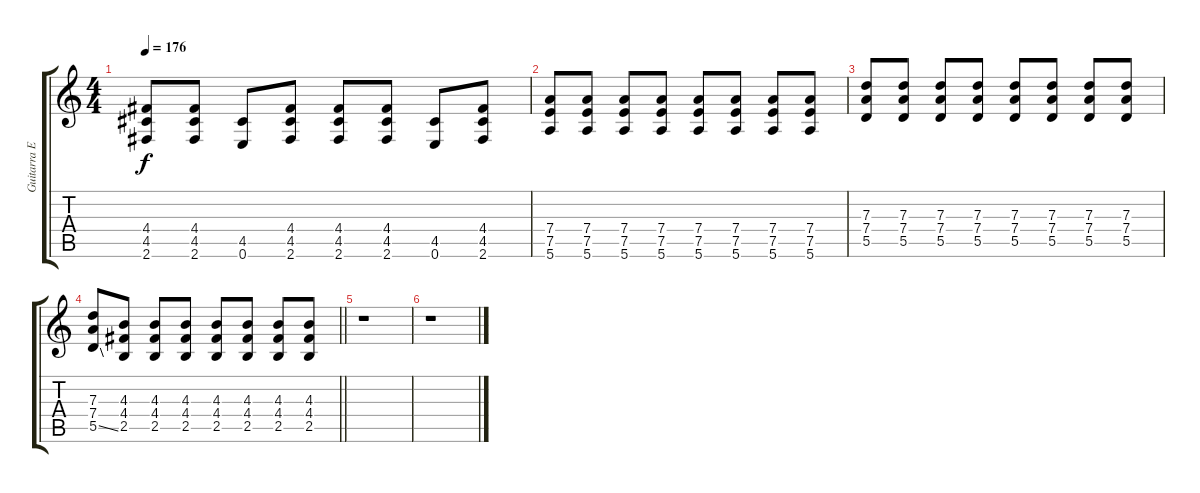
\track ("Guitarra Extra" "Guitarra E") {instrument distortionguitar}
\staff {score tabs}
\tuning (E4 B3 G3 D3 A2 E2) {hide}
\ts (4 4)
\tempo 176
\clef g2
\ks c
(4.4 4.5 2.6).8{dy f} (4.4 4.5 2.6).8 (4.5 0.6).8 (4.4 4.5 2.6).8 (4.4 4.5 2.6).8 (4.4 4.5 2.6).8 (4.5 0.6).8 (4.4 4.5 2.6).8 |
(7.4 7.5 5.6).8 (7.4 7.5 5.6).8 (7.4 7.5 5.6).8 (7.4 7.5 5.6).8 (7.4 7.5 5.6).8 (7.4 7.5 5.6).8 (7.4 7.5 5.6).8 (7.4 7.5 5.6).8 |
(7.3 7.4 5.5).8 (7.3 7.4 5.5).8 (7.3 7.4 5.5).8 (7.3 7.4 5.5).8 (7.3 7.4 5.5).8 (7.3 7.4 5.5).8 (7.3 7.4 5.5).8 (7.3 7.4 5.5).8 |
\barLineRight lightlight
(7.3 7.4 5.5{ss}).8 (4.3 4.4 2.5).8 (4.3 4.4 2.5).8 (4.3 4.4 2.5).8 (4.3 4.4 2.5).8 (4.3 4.4 2.5).8 (4.3 4.4 2.5).8 (4.3 4.4 2.5).8 |
r.1 |
r.1
